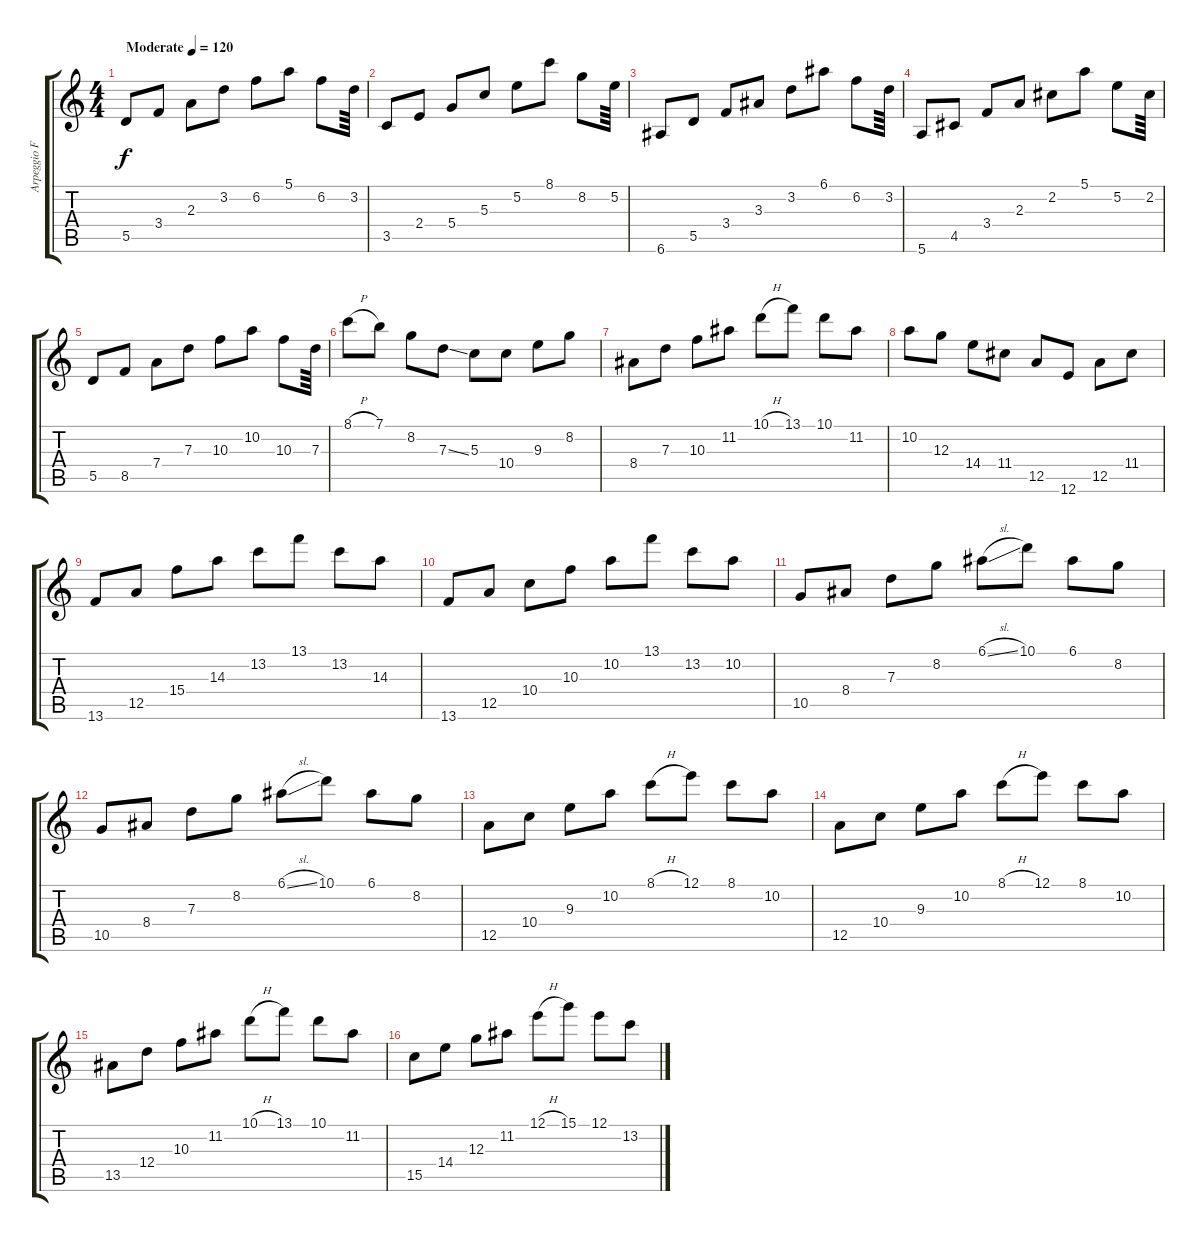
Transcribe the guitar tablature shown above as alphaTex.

\track ("Arpeggio From Romio" "Arpeggio F") {instrument distortionguitar}
\staff {score tabs}
\tuning (E4 B3 G3 D3 A2 E2) {hide}
\ts (4 4)
\tempo (120 "Moderate")
\clef g2
\ks c
5.5.8{dy f instrument distortionguitar} 3.4.8 2.3.8 3.2.8 6.2.8 5.1.8 6.2.8 3.2.64 |
3.5.8 2.4.8 5.4.8 5.3.8 5.2.8 8.1.8 8.2.8 5.2.64 |
6.6.8 5.5.8 3.4.8 3.3.8 3.2.8 6.1.8 6.2.8 3.2.64 |
5.6.8 4.5.8 3.4.8 2.3.8 2.2.8 5.1.8 5.2.8 2.2.64 |
5.5.8 8.5.8 7.4.8 7.3.8 10.3.8 10.2.8 10.3.8 7.3.64 |
8.1{h}.8 7.1.8 8.2.8 7.3{ss}.8 5.3.8 10.4.8 9.3.8 8.2.8 |
8.4.8 7.3.8 10.3.8 11.2.8 10.1{h}.8 13.1.8 10.1.8 11.2.8 |
10.2.8 12.3.8 14.4.8 11.4.8 12.5.8 12.6.8 12.5.8 11.4.8 |
13.6.8 12.5.8 15.4.8 14.3.8 13.2.8 13.1.8 13.2.8 14.3.8 |
13.6.8 12.5.8 10.4.8 10.3.8 10.2.8 13.1.8 13.2.8 10.2.8 |
10.5.8 8.4.8 7.3.8 8.2.8 6.1{sl}.8 10.1.8 6.1.8 8.2.8 |
10.5.8 8.4.8 7.3.8 8.2.8 6.1{sl}.8 10.1.8 6.1.8 8.2.8 |
12.5.8 10.4.8 9.3.8 10.2.8 8.1{h}.8 12.1.8 8.1.8 10.2.8 |
12.5.8 10.4.8 9.3.8 10.2.8 8.1{h}.8 12.1.8 8.1.8 10.2.8 |
13.5.8 12.4.8 10.3.8 11.2.8 10.1{h}.8 13.1.8 10.1.8 11.2.8 |
15.5.8 14.4.8 12.3.8 11.2.8 12.1{h}.8 15.1.8 12.1.8 13.2.8
